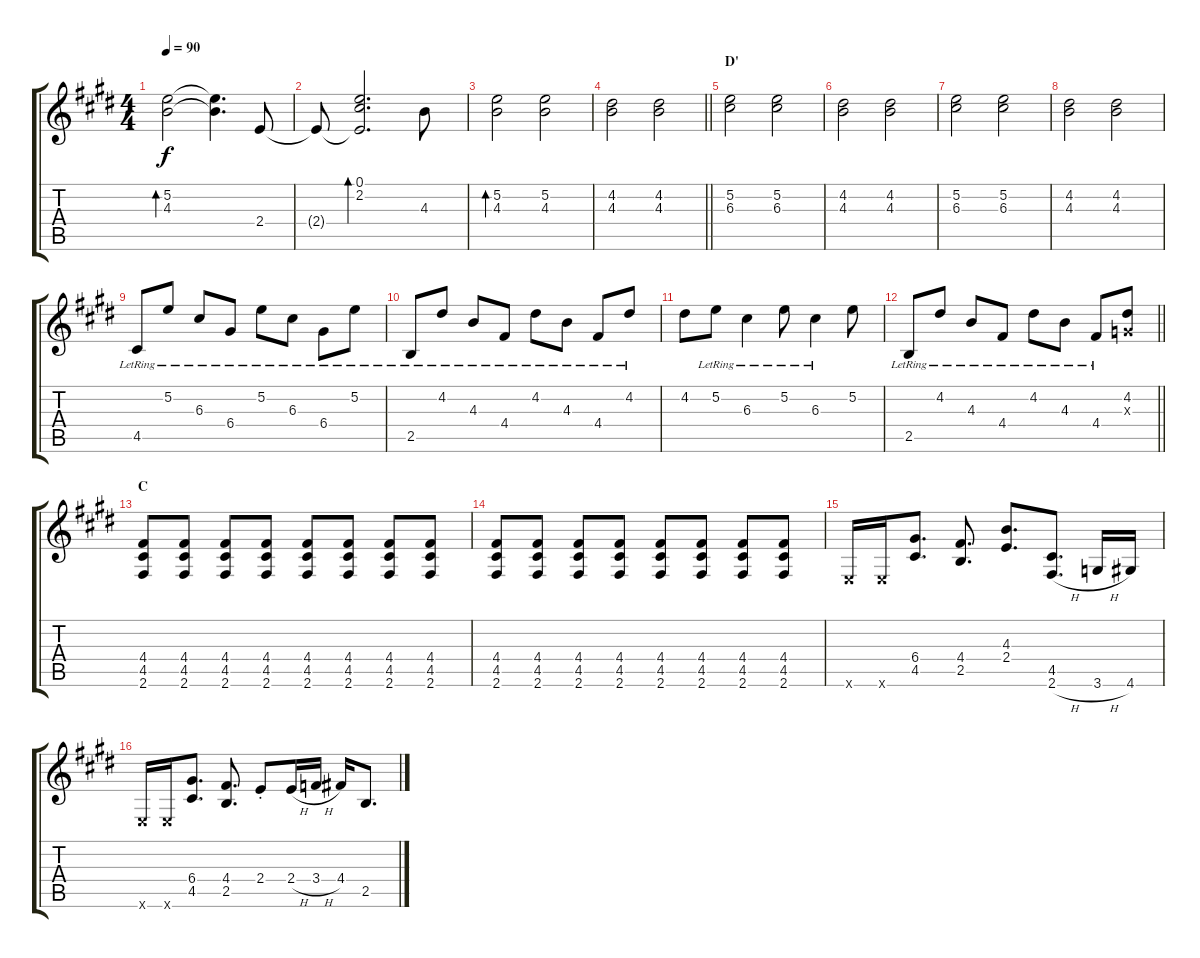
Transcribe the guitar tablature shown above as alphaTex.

\track "" {instrument overdrivenguitar}
\staff {score tabs}
\tuning (E4 B3 G3 D3 A2 E2) {hide}
\ts (4 4)
\tempo 90
\clef g2
\ks c#minor
(5.2 4.3).2{bd 60 dy f} (5.2{t} 4.3{t}).4{d} 2.4.8 |
2.4{t}.8 (0.1 2.2 2.4{t}).2{d bd 60} 4.3.8 |
(5.2 4.3).2{bd 60} (5.2 4.3).2 |
\barLineRight lightlight
(4.2 4.3).2 (4.2 4.3).2 |
\section ("" "D'")
(5.2 6.3).2 (5.2 6.3).2 |
(4.2 4.3).2 (4.2 4.3).2 |
(5.2 6.3).2 (5.2 6.3).2 |
(4.2 4.3).2 (4.2 4.3).2 |
4.5{lr}.8 5.2{lr}.8 6.3{lr}.8 6.4{lr}.8 5.2{lr}.8 6.3{lr}.8 6.4{lr}.8 5.2{lr}.8 |
2.5{lr}.8 4.2{lr}.8 4.3{lr}.8 4.4{lr}.8 4.2{lr}.8 4.3{lr}.8 4.4{lr}.8 4.2{lr}.8 |
4.2.8 5.2{lr}.8 6.3{lr}.4 5.2{lr}.8 6.3{lr}.4 5.2.8 |
\barLineRight lightlight
2.5{lr}.8 4.2{lr}.8 4.3{lr}.8 4.4{lr}.8 4.2{lr}.8 4.3{lr}.8 4.4{lr}.8 (4.2 0.3{x}).8 |
\section ("" "C")
(4.4 4.5 2.6).8{volume 13} (4.4 4.5 2.6).8 (4.4 4.5 2.6).8 (4.4 4.5 2.6).8 (4.4 4.5 2.6).8 (4.4 4.5 2.6).8 (4.4 4.5 2.6).8 (4.4 4.5 2.6).8 |
(4.4 4.5 2.6).8 (4.4 4.5 2.6).8 (4.4 4.5 2.6).8 (4.4 4.5 2.6).8 (4.4 4.5 2.6).8 (4.4 4.5 2.6).8 (4.4 4.5 2.6).8 (4.4 4.5 2.6).8 |
0.6{x}.16 0.6{x}.16 (6.4 4.5).8{d} (4.4 2.5).8{d} (4.3 2.4).8{d} (4.5 2.6{h}).8{d} 3.6{h}.16 4.6.16 |
0.6{x}.16 0.6{x}.16 (6.4 4.5).8{d} (4.4 2.5).8{d} 2.4{st}.8 2.4{h}.16 3.4{h}.16 4.4.16 2.5.8{d}
